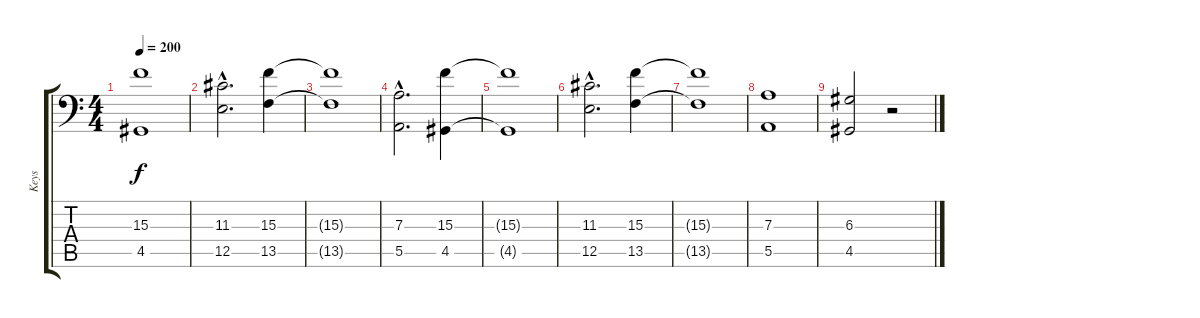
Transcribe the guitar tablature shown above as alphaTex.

\track ("Keys" "Keys") {instrument stringensemble2}
\staff {score tabs}
\tuning (B3 Gb3 D3 A2 E2 A1) {hide}
\ts (4 4)
\tempo 200
\clef f4
\ks c
(15.3{t} 4.5{t}).1{dy f} |
(11.3{hac} 12.5{hac}).2{d volume 11 instrument stringensemble2} (15.3 13.5).4 |
(15.3{t} 13.5{t}).1 |
(7.3{hac} 5.5{hac}).2{d volume 11 instrument stringensemble2} (15.3 4.5).4 |
(15.3{t} 4.5{t}).1 |
(11.3{hac} 12.5{hac}).2{d volume 11 instrument stringensemble2} (15.3 13.5).4 |
(15.3{t} 13.5{t}).1 |
(7.3 5.5).1{volume 11 instrument stringensemble2} |
(6.3 4.5).2 r.2
